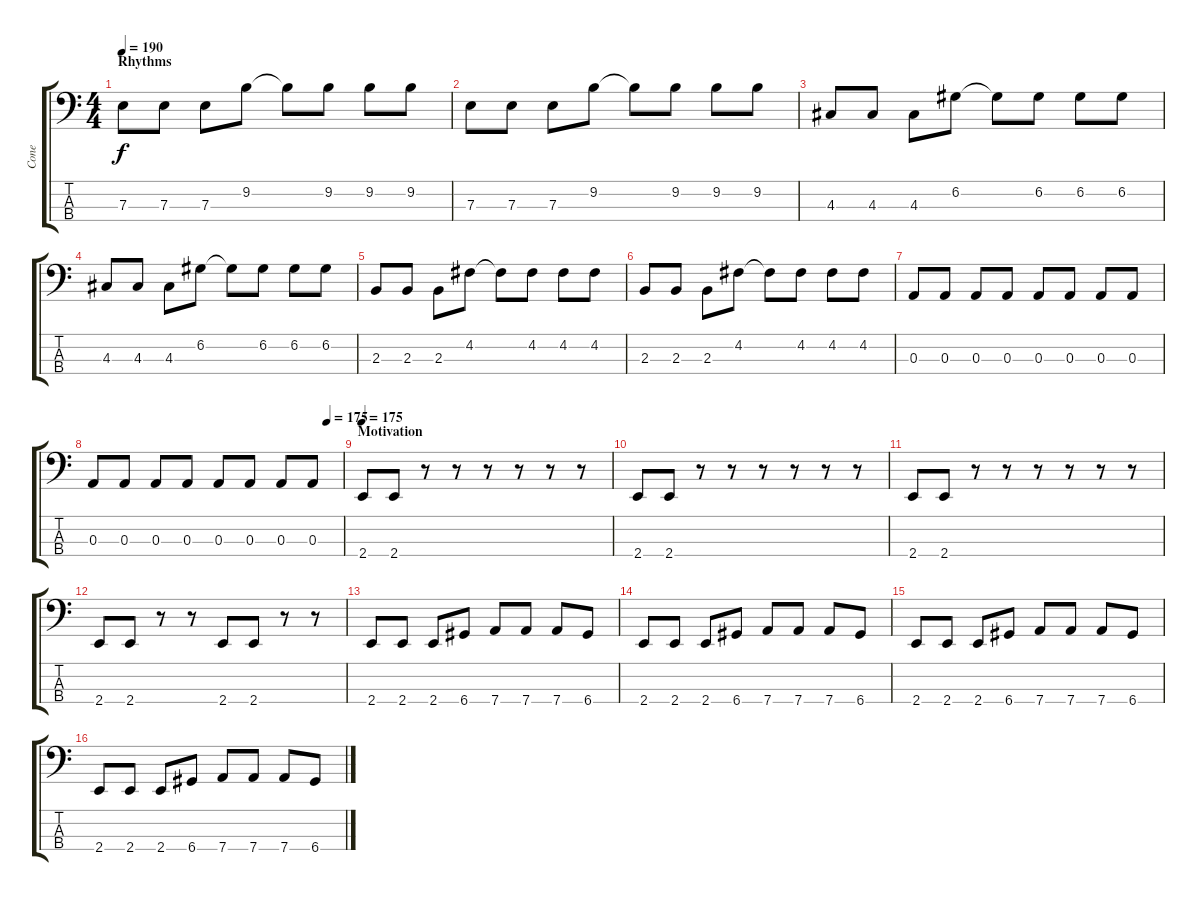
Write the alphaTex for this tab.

\track ("Cone" "Cone") {instrument electricbasspick}
\staff {score tabs}
\tuning (G2 D2 A1 D1) {hide}
\ts (4 4)
\section ("" "Rhythms")
\tempo 190
\clef f4
\ks c
7.3.8{dy f} 7.3.8 7.3.8 9.2.8 9.2{t}.8 9.2.8 9.2.8 9.2.8 |
7.3.8 7.3.8 7.3.8 9.2.8 9.2{t}.8 9.2.8 9.2.8 9.2.8 |
4.3.8 4.3.8 4.3.8 6.2.8 6.2{t}.8 6.2.8 6.2.8 6.2.8 |
4.3.8 4.3.8 4.3.8 6.2.8 6.2{t}.8 6.2.8 6.2.8 6.2.8 |
2.3.8 2.3.8 2.3.8 4.2.8 4.2{t}.8 4.2.8 4.2.8 4.2.8 |
2.3.8 2.3.8 2.3.8 4.2.8 4.2{t}.8 4.2.8 4.2.8 4.2.8 |
0.3.8 0.3.8 0.3.8 0.3.8 0.3.8 0.3.8 0.3.8 0.3.8 |
\tempo (175 0.9375)
0.3.8 0.3.8 0.3.8 0.3.8 0.3.8 0.3.8 0.3.8 0.3.8 |
\section ("" "Motivation")
\tempo 175
2.4.8 2.4.8 r.8 r.8 r.8 r.8 r.8 r.8 |
2.4.8 2.4.8 r.8 r.8 r.8 r.8 r.8 r.8 |
2.4.8 2.4.8 r.8 r.8 r.8 r.8 r.8 r.8 |
2.4.8 2.4.8 r.8 r.8 2.4.8 2.4.8 r.8 r.8 |
2.4.8 2.4.8 2.4.8 6.4.8 7.4.8 7.4.8 7.4.8 6.4.8 |
2.4.8 2.4.8 2.4.8 6.4.8 7.4.8 7.4.8 7.4.8 6.4.8 |
2.4.8 2.4.8 2.4.8 6.4.8 7.4.8 7.4.8 7.4.8 6.4.8 |
2.4.8 2.4.8 2.4.8 6.4.8 7.4.8 7.4.8 7.4.8 6.4.8
